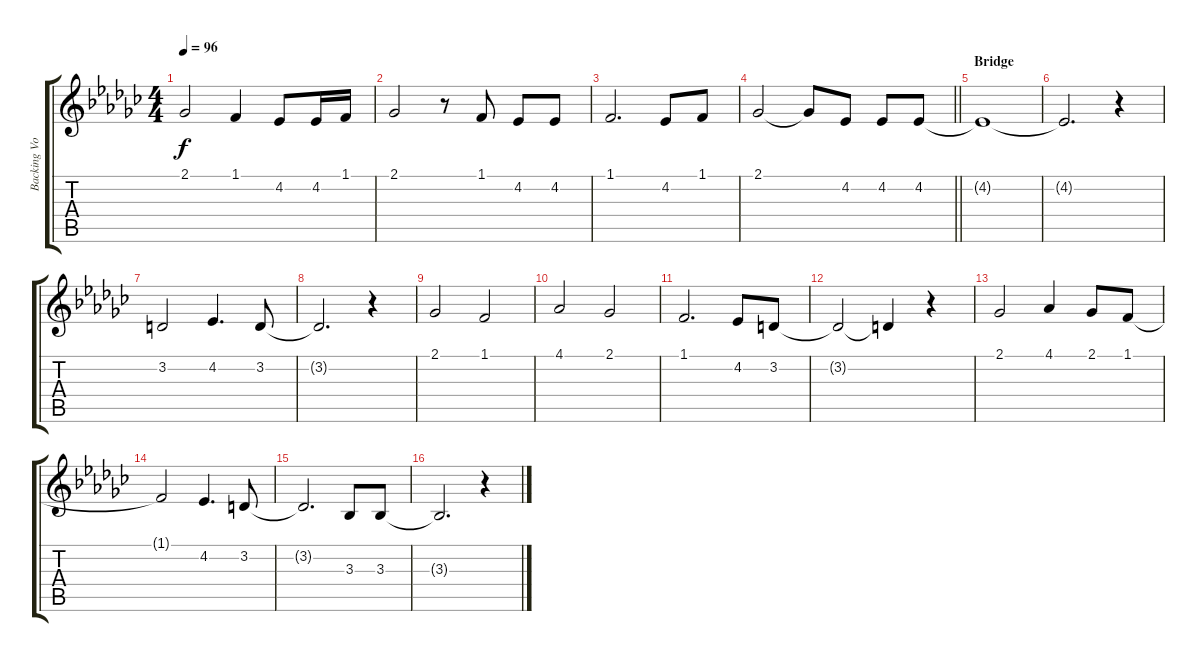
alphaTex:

\track ("Backing Vocals" "Backing Vo") {instrument viola}
\staff {score tabs}
\tuning (E4 B3 G3 D3 A2 E2) {hide}
\ts (4 4)
\tempo 96
\clef g2
\ks gb
2.1{t}.2{dy f} 1.1.4 4.2.8 4.2.16 1.1.16 |
2.1.2 r.8 1.1.8 4.2.8 4.2.8 |
1.1.2{d} 4.2.8 1.1.8 |
\barLineRight lightlight
2.1.2 2.1{t}.8 4.2.8 4.2.8 4.2.8 |
\section ("" "Bridge")
4.2{t}.1 |
4.2{t}.2{d} r.4 |
3.2.2 4.2.4{d} 3.2.8 |
3.2{t}.2{d} r.4 |
2.1.2 1.1.2 |
4.1.2 2.1.2 |
1.1.2{d} 4.2.8 3.2.8 |
3.2{t}.2 3.2{t}.4 r.4 |
2.1.2 4.1.4 2.1.8 1.1.8 |
1.1{t}.2 4.2.4{d} 3.2.8 |
3.2{t}.2{d} 3.3.8 3.3.8 |
3.3{t}.2{d} r.4
